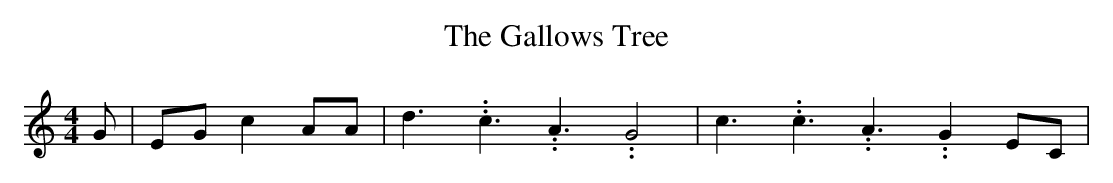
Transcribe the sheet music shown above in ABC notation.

X:1
T:The Gallows Tree
M:4/4
L:1/8
K:C
 G| EG c2 AA| d3.99999962500005/5.99999925000009 c3.99999962500005/5.99999925000009 A3.99999962500005/5.99999925000009 G4|\
 c3.99999962500005/5.99999925000009 c3.99999962500005/5.99999925000009 A3.99999962500005/5.99999925000009 G2 EC|\
